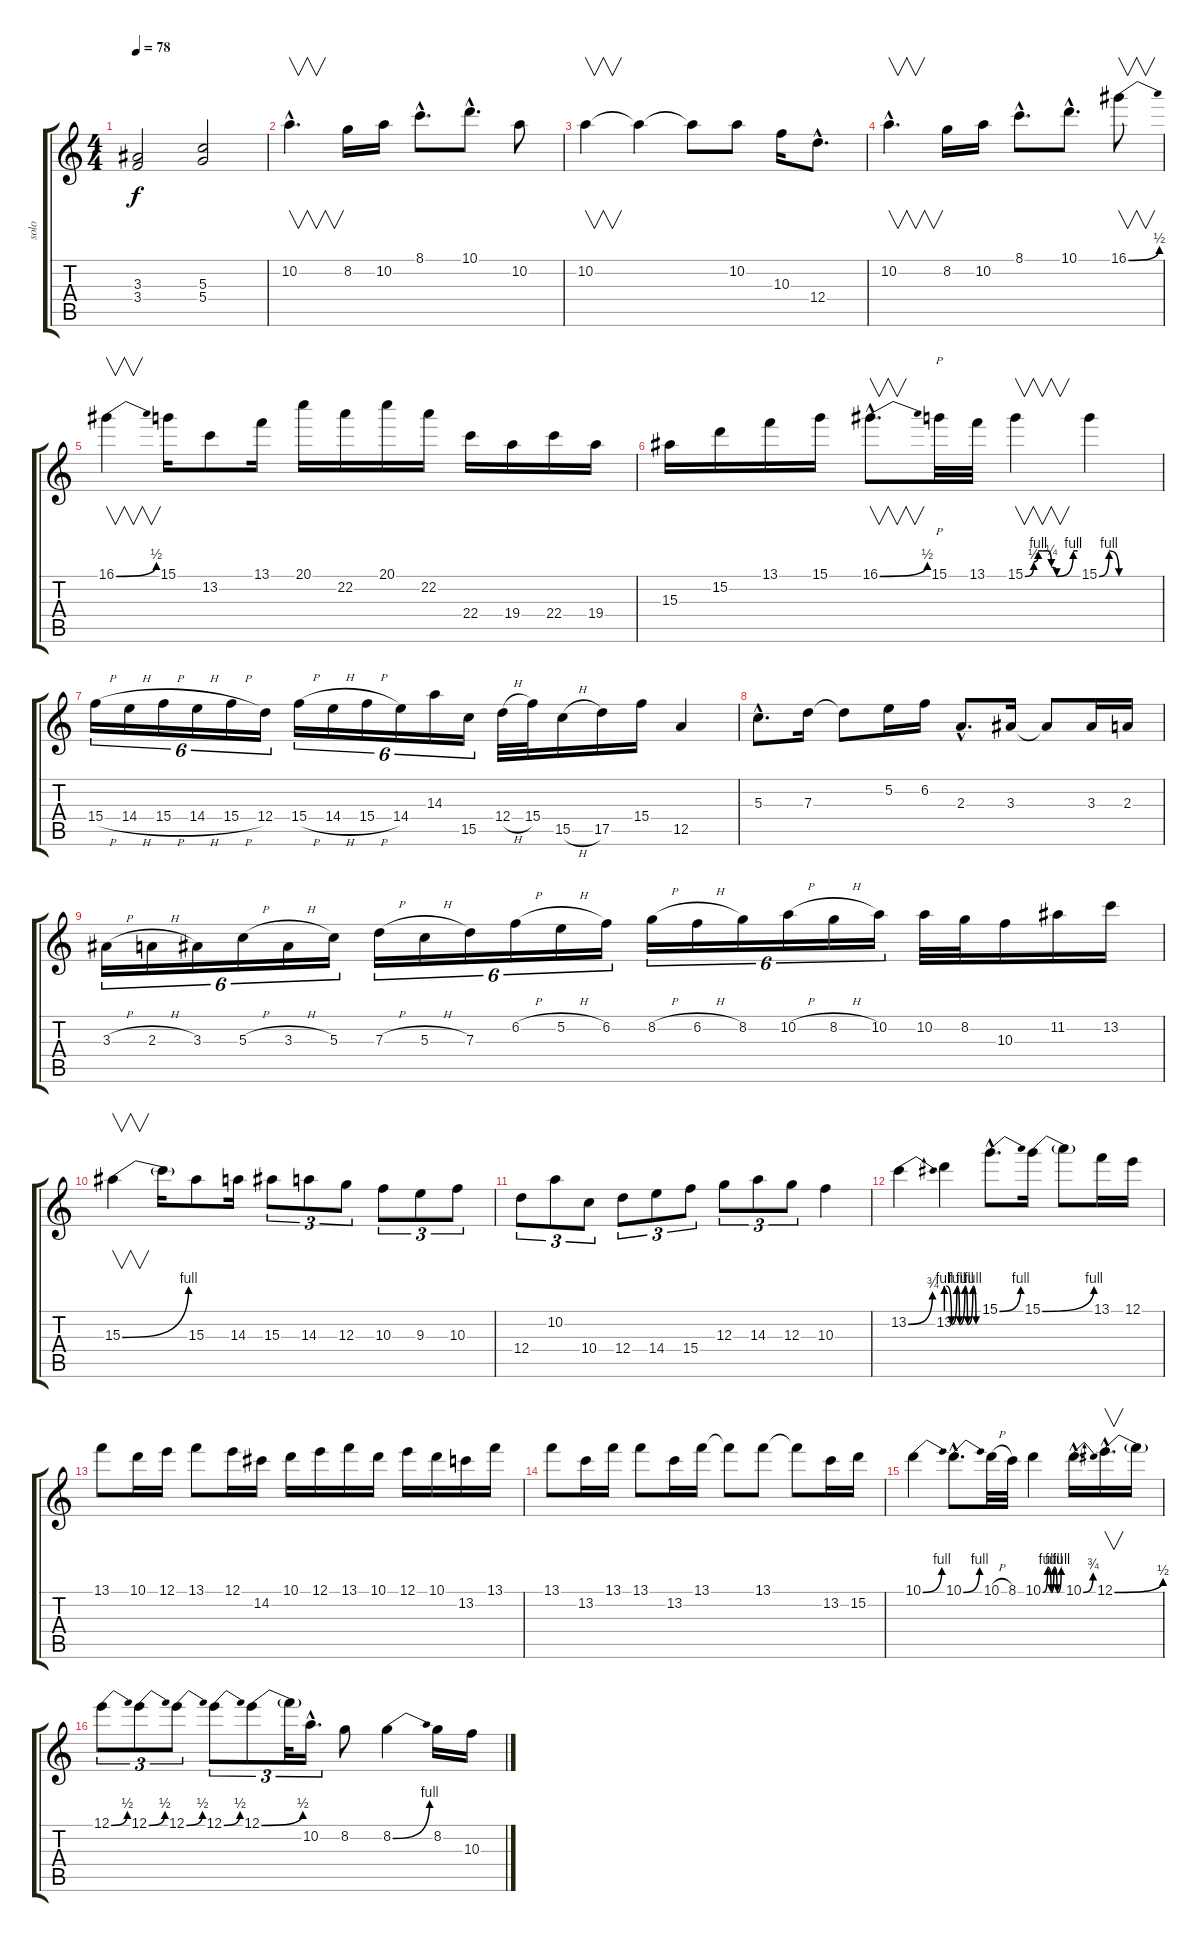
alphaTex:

\track ("solo" "solo") {instrument overdrivenguitar}
\staff {score tabs}
\tuning (E4 B3 G3 D3 A2 E2) {hide}
\ts (4 4)
\tempo 78
\clef g2
\ks c
(3.3 3.4).2{dy f instrument overdrivenguitar} (5.3 5.4).2 |
10.2{hac}.4{v d} 8.2.16 10.2.16 8.1{hac}.8{d} 10.1{hac}.8{d} 10.2.8 |
10.2.4{v} 10.2{t}.4 10.2{t}.8 10.2.8 10.3.16 12.4{hac}.8{d} |
10.2{hac}.4{v d} 8.2.16 10.2.16 8.1{hac}.8{d} 10.1{hac}.8{d} 16.1{be (bend 0 0 60 2)}.8{v} |
16.1{be (bend 0 0 60 2)}.4{v} 15.1.16 13.2.8 13.1.16 20.1.16 22.2.16 20.1.16 22.2.16 22.4.16 19.4.16 22.4.16 19.4.16 |
15.3.16 15.2.16 13.1.16 15.1.16 16.1{be (bend 0 0 60 2) hac}.8{v d} 15.1.32{p} 13.1.32 15.1{be (custom 0 0 10 2 15 4 20 4 25 4 30 1 36 0 55 4 60 4)}.4{v} 15.1{be (custom 0 0 10 4 20 0 60 0)}.4 |
15.4{h}.16{tu (6 4)} 14.4{h}.16{tu (6 4)} 15.4{h}.16{tu (6 4)} 14.4{h}.16{tu (6 4)} 15.4{h}.16{tu (6 4)} 12.4.16{tu (6 4)} 15.4{h}.16{tu (6 4)} 14.4{h}.16{tu (6 4)} 15.4{h}.16{tu (6 4)} 14.4.16{tu (6 4)} 14.3.16{tu (6 4)} 15.5.16{tu (6 4)} 12.4{h}.32 15.4.32 15.5{h}.16 17.5.16 15.4.16 12.5.4 |
5.3{hac}.8{d} 7.3.16 7.3{t}.8 5.2.16 6.2.16 2.3{hac}.8{d} 3.3.16 3.3{t}.8 3.3.16 2.3.16 |
3.3{h}.16{tu (6 4)} 2.3{h}.16{tu (6 4)} 3.3.16{tu (6 4)} 5.3{h}.16{tu (6 4)} 3.3{h}.16{tu (6 4)} 5.3.16{tu (6 4)} 7.3{h}.16{tu (6 4)} 5.3{h}.16{tu (6 4)} 7.3.16{tu (6 4)} 6.2{h}.16{tu (6 4)} 5.2{h}.16{tu (6 4)} 6.2.16{tu (6 4)} 8.2{h}.16{tu (6 4)} 6.2{h}.16{tu (6 4)} 8.2.16{tu (6 4)} 10.2{h}.16{tu (6 4)} 8.2{h}.16{tu (6 4)} 10.2.16{tu (6 4)} 10.2.32 8.2.32 10.3.16 11.2.16 13.2.16 |
15.3{be (bend 0 0 60 4)}.4{v} 15.3{t}.16 15.3.8 14.3.16 15.3.8{tu (3 2)} 14.3.8{tu (3 2)} 12.3.8{tu (3 2)} 10.3.8{tu (3 2)} 9.3.8{tu (3 2)} 10.3.8{tu (3 2)} |
12.4.8{tu (3 2)} 10.2.8{tu (3 2)} 10.4.8{tu (3 2)} 12.4.8{tu (3 2)} 14.4.8{tu (3 2)} 15.4.8{tu (3 2)} 12.3.8{tu (3 2)} 14.3.8{tu (3 2)} 12.3.8{tu (3 2)} 10.3.4 |
13.2{be (bend 0 0 60 3)}.4 13.2{be (custom 0 4 10 0 20 4 25 0 35 4 40 0 50 4 56 0 60 0)}.4 15.1{be (bend 0 0 60 4) hac}.8{d} 15.1{be (bend 0 0 60 4)}.16 15.1{t}.8 13.1.16 12.1.16 |
13.1.8 10.1.16 12.1.16 13.1.8 12.1.16 14.2.16 10.1.16 12.1.16 13.1.16 10.1.16 12.1.16 10.1.16 13.2.16 13.1.16 |
13.1.8 13.2.16 13.1.16 13.1.8 13.2.16 13.1.16 13.1{t}.8 13.1.8 13.1{t}.8 13.2.16 15.2.16 |
10.1{be (bend 0 0 60 4)}.4 10.1{be (bend 0 0 60 4) hac}.8{d} 10.1{h}.32 8.1.32 10.1{be (custom 0 0 15 4 26 0 35 4 45 0 58 4 60 4)}.4 10.1{be (bend 0 0 60 3) hac}.16{d} 12.1{be (bend 0 0 60 2) hac}.16{v d} 12.1{t}.16 |
12.1{be (bend 0 0 60 2)}.8{tu (3 2)} 12.1{be (bend 0 0 60 2)}.8{tu (3 2)} 12.1{be (bend 0 0 60 2)}.8{tu (3 2)} 12.1{be (bend 0 0 60 2)}.8{tu (3 2)} 12.1{be (bend 0 0 60 2)}.8{tu (3 2)} 12.1{t}.32{tu (3 2)} 10.2{hac}.16{d tu (3 2)} 8.2.8 8.2{be (bend 0 0 60 4)}.4 8.2.16 10.3.16
